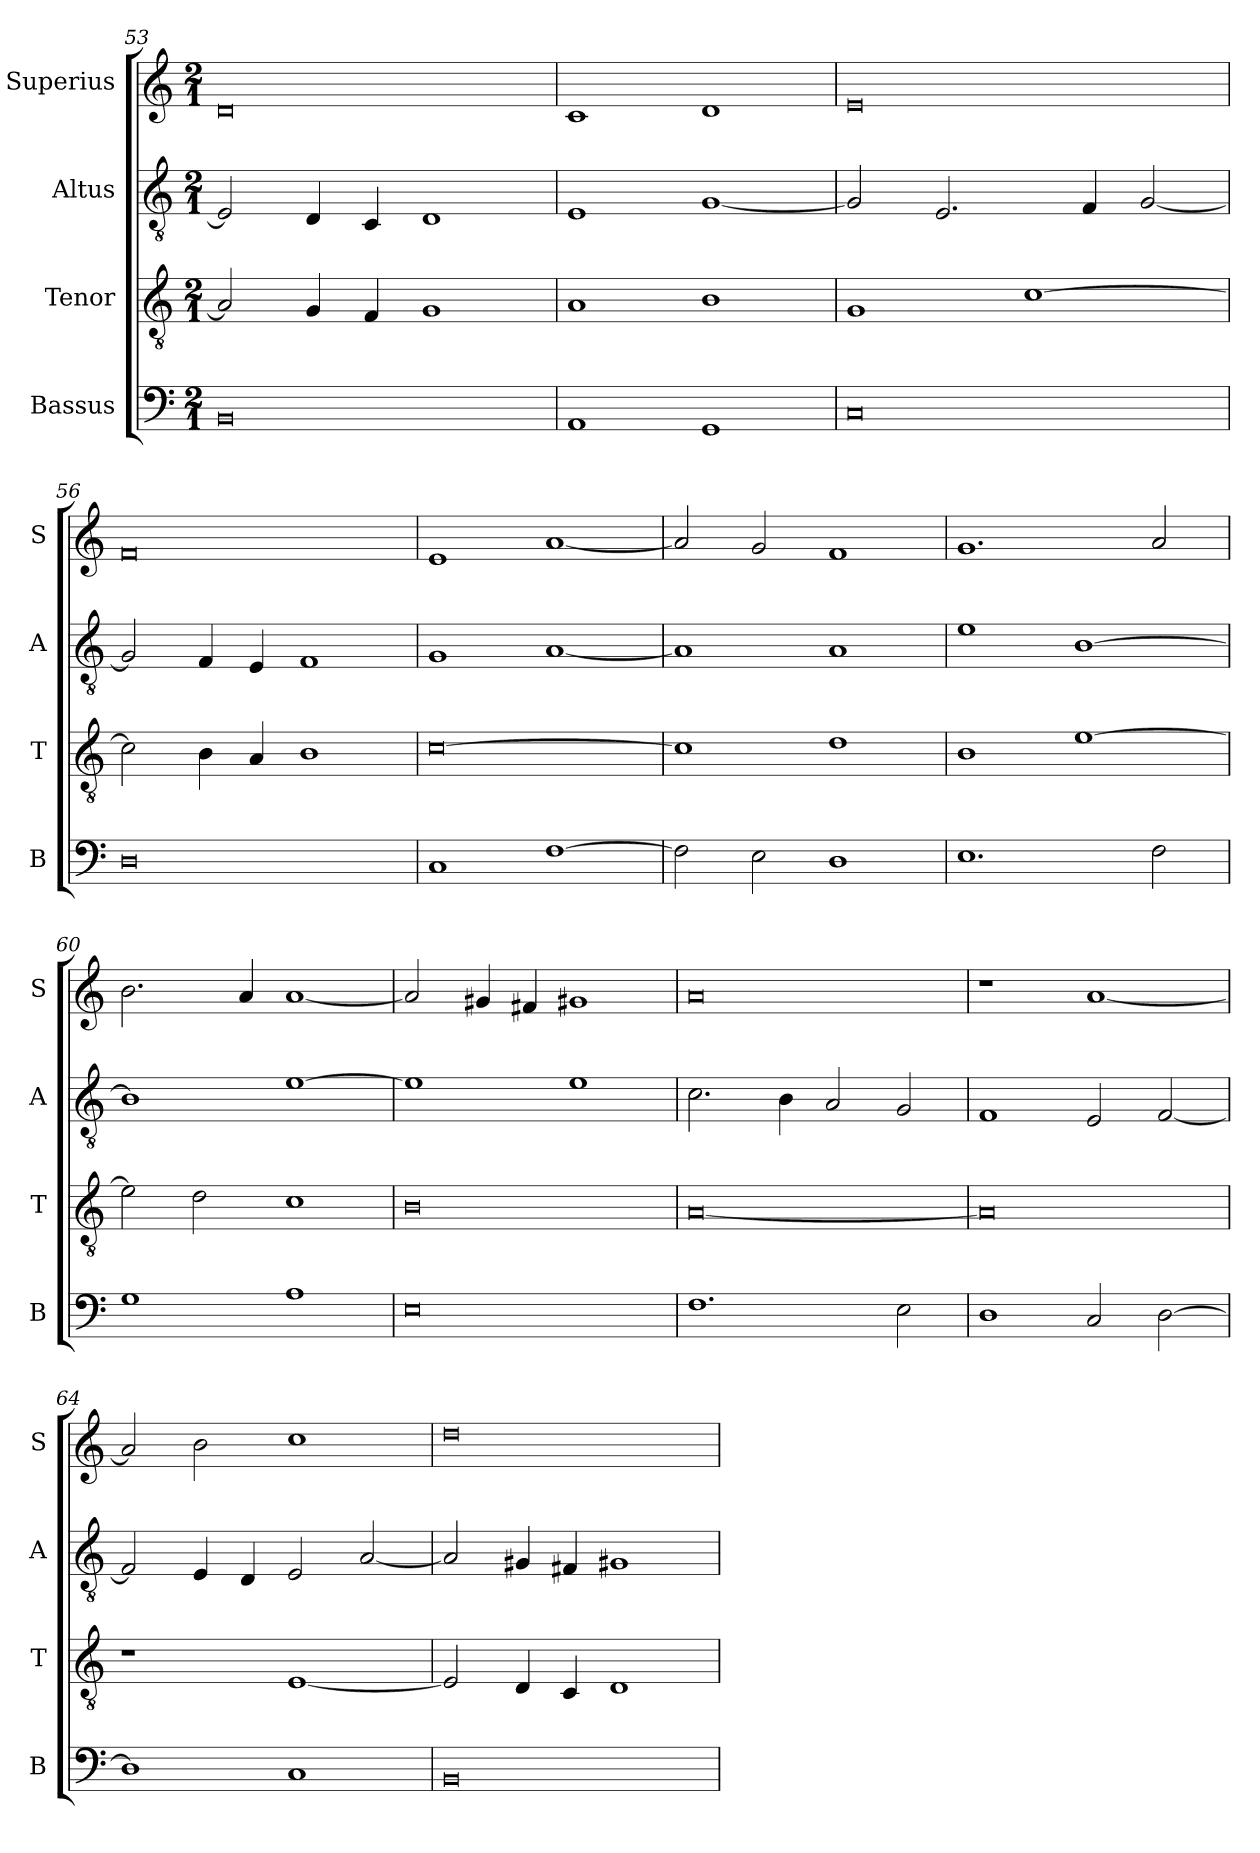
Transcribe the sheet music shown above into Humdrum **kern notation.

**kern	**kern	**kern	**kern
*part4	*part3	*part2	*part1
*staff4	*staff3	*staff2	*staff1
*I"Bassus	*I"Tenor	*I"Altus	*I"Superius
*I'B	*I'T	*I'A	*I'S
*clefF4	*clefGv2	*clefGv2	*clefG2
*k[]	*k[]	*k[]	*k[]
*M2/1	*M2/1	*M2/1	*M2/1
=53	=53	=53	=53
0BB	2A/]	2E/]	0d
.	4G/	4D/	.
.	4F/	4C/	.
.	1G	1D	.
=54	=54	=54	=54
1AA	1A	1E	1c
1GG	1B	[1G	1d
=55	=55	=55	=55
0C	1G	2G/]	0e
.	.	2.E/	.
.	[1c	.	.
.	.	4F/	.
.	.	[2G/	.
=56	=56	=56	=56
0D	2c\]	2G/]	0f
.	4B\	4F/	.
.	4A/	4E/	.
.	1B	1F	.
=57	=57	=57	=57
1C	[0c	1G	1e
[1F	.	[1A	[1a
=58	=58	=58	=58
2F\]	1c]	1A]	2a/]
2E\	.	.	2g/
1D	1d	1A	1f
=59	=59	=59	=59
1.E	1B	1e	1.g
.	[1e	[1B	.
2F\	.	.	2a/
=60	=60	=60	=60
1G	2e\]	1B]	2.b\
.	2d\	.	.
.	.	.	4a/
1A	1c	[1e	[1a
=61	=61	=61	=61
0E	0B	1e]	2a/]
.	.	.	4g#X/
.	.	.	4f#X/
.	.	1e	1g#X
=62	=62	=62	=62
1.F	[0A	2.c\	0a
.	.	4B\	.
.	.	2A/	.
2E\	.	2G/	.
=63	=63	=63	=63
1D	0A]	1F	1r
2C/	.	2E/	[1a
[2D\	.	[2F/	.
=64	=64	=64	=64
1D]	1r	2F/]	2a/]
.	.	4E/	2b\
.	.	4D/	.
1C	[1E	2E/	1cc
.	.	[2A/	.
=65	=65	=65	=65
0BB	2E/]	2A/]	0dd
.	4D/	4G#X/	.
.	4C/	4F#X/	.
.	1D	1G#X	.
=	=	=	=
*-	*-	*-	*-
